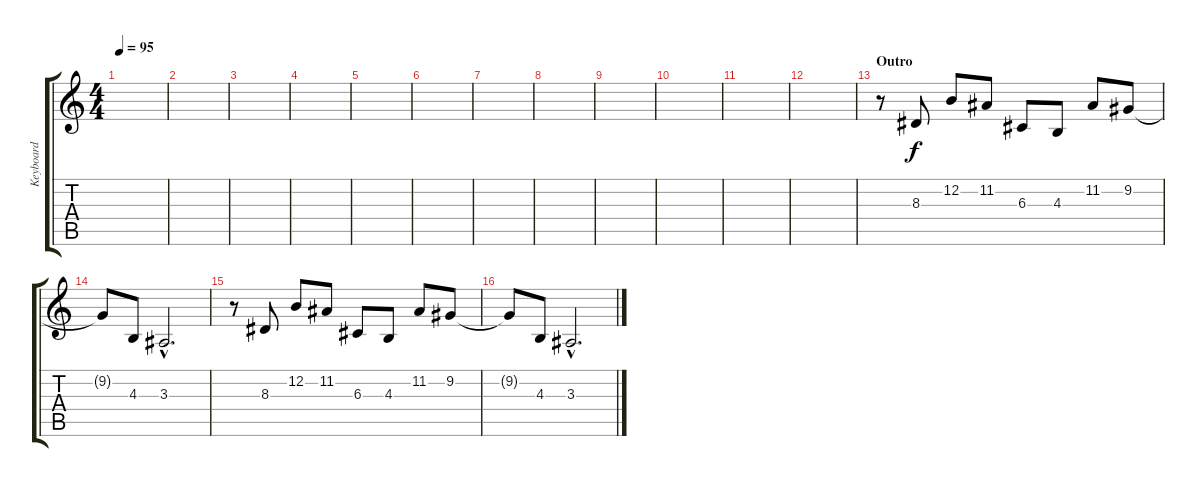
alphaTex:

\track ("Keyboard" "Keyboard") {instrument acousticgrandpiano}
\staff {score tabs}
\tuning (E4 B3 G3 D3 A2 E2) {hide}
\ts (4 4)
\tempo 95
\clef g2
\ks c
|
|
|
|
|
|
|
|
|
|
|
|
\section ("" "Outro")
r.8 8.3.8 12.2.8 11.2.8 6.3.8 4.3.8 11.2.8 9.2.8 |
9.2{t}.8 4.3.8 3.3{hac}.2{d} |
r.8{volume 2} 8.3.8 12.2.8 11.2.8 6.3.8 4.3.8 11.2.8 9.2.8 |
9.2{t}.8 4.3.8 3.3{hac}.2{d}
